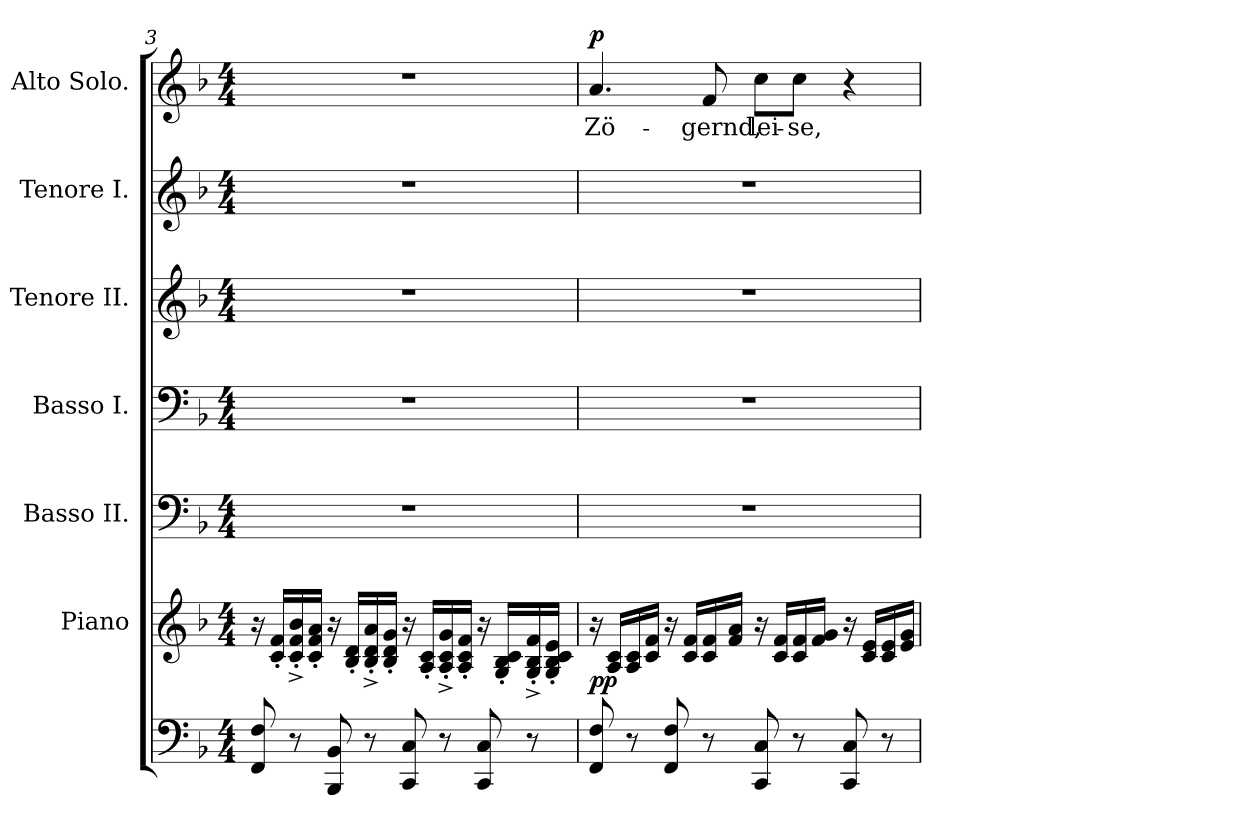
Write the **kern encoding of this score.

**kern	**kern	**dynam	**kern	**kern	**kern	**kern	**kern	**text	**dynam
*part7	*part6	*part6	*part5	*part4	*part3	*part2	*part1	*part1	*part1
*staff7	*staff6	*staff6	*staff5	*staff4	*staff3	*staff2	*staff1	*staff1	*staff1
*	*I"Piano	*	*I"Basso II.	*I"Basso I.	*I"Tenore II.	*I"Tenore I.	*I"Alto Solo.	*	*
*	*I'Piano	*	*I'Basso II.	*I'Basso I.	*I'Tenore II.	*I'Tenore I.	*I'Alto Solo.	*	*
!!LO:LB:g=z
*clefF4	*clefG2	*	*clefF4	*clefF4	*clefG2	*clefG2	*clefG2	*	*
*k[b-]	*k[b-]	*	*k[b-]	*k[b-]	*k[b-]	*k[b-]	*k[b-]	*	*
*F:	*F:	*	*F:	*F:	*F:	*F:	*F:	*	*
*M4/4	*M4/4	*	*M4/4	*M4/4	*M4/4	*M4/4	*M4/4	*	*
=3	=3	=3	=3	=3	=3	=3	=3	=3	=3
*	*^	*	*	*	*	*	*	*	*
8FFi/ 8Fi	16r	16ryy	.	1r	1r	1r	1r	1r	.	.
.	16ci/' 16fi'LL	16ryy	.	.	.	.	.	.	.	.
8r	16ci/'^ 16fi'^ 16b-i'^	8ryy	.	.	.	.	.	.	.	.
.	16ci/' 16fi' 16ai'JJ	.	.	.	.	.	.	.	.	.
8BBB-i/ 8BB-i	16r	8ryy	.	.	.	.	.	.	.	.
.	16B-i/' 16di'LL	.	.	.	.	.	.	.	.	.
8r	16B-i/'^ 16di'^ 16ai'^	8ryy	.	.	.	.	.	.	.	.
.	16B-i/' 16di' 16gi'JJ	.	.	.	.	.	.	.	.	.
8CCi/ 8Ci	16r	2ryy	.	.	.	.	.	.	.	.
.	16Ai/' 16ci'LL	.	.	.	.	.	.	.	.	.
8r	16Ai/'^ 16ci'^ 16gi'^	.	.	.	.	.	.	.	.	.
.	16Ai/' 16ci' 16fi'JJ	.	.	.	.	.	.	.	.	.
8CCi/ 8Ci	16r	.	.	.	.	.	.	.	.	.
.	16Gi/' 16B-i' 16ci'LL	.	.	.	.	.	.	.	.	.
8r	16Gi/'^ 16B-i'^ 16fi'^	.	.	.	.	.	.	.	.	.
.	16Gi/' 16B-i' 16ci' 16ei'JJ	.	.	.	.	.	.	.	.	.
=4	=4	=4	=4	=4	=4	=4	=4	=4	=4	=4
!	!	!	!	!	!	!	!	!	!LO:LY:b:color=#000000	!
8FFi/ 8Fi	16r	16ryy	pp	1r	1r	1r	1r	4.ai/	Zö-	p
.	16Ai/ 16ciLL	16ryy	.	.	.	.	.	.	.	.
8r	16Ai/ 16ci	8ryy	.	.	.	.	.	.	.	.
.	16ci/ 16fiJJ	.	.	.	.	.	.	.	.	.
8FFi/ 8Fi	16r	8ryy	.	.	.	.	.	.	.	.
.	16ci/ 16fiLL	.	.	.	.	.	.	.	.	.
!	!	!	!	!	!	!	!	!	!LO:LY:b:color=#000000	!
8r	16ci/ 16fi	8ryy	.	.	.	.	.	8fi/	-gernd,	.
.	16fi/ 16aiJJ	.	.	.	.	.	.	.	.	.
!	!	!	!	!	!	!	!	!	!LO:LY:b:color=#000000	!
8CCi/ 8Ci	16r	2ryy	.	.	.	.	.	8cci\L	lei-	.
.	16ci/ 16fiLL	.	.	.	.	.	.	.	.	.
!	!	!	!	!	!	!	!	!	!LO:LY:b:color=#000000	!
8r	16ci/ 16fi	.	.	.	.	.	.	8cci\J	-se,	.
.	16fi/ 16giJJ	.	.	.	.	.	.	.	.	.
8CCi/ 8Ci	16r	.	.	.	.	.	.	4r	.	.
.	16ci/ 16eiLL	.	.	.	.	.	.	.	.	.
8r	16ci/ 16ei	.	.	.	.	.	.	.	.	.
.	16ei/ 16giJJ	.	.	.	.	.	.	.	.	.
*	*v	*v	*	*	*	*	*	*	*	*
=	=	=	=	=	=	=	=	=	=
*-	*-	*-	*-	*-	*-	*-	*-	*-	*-
